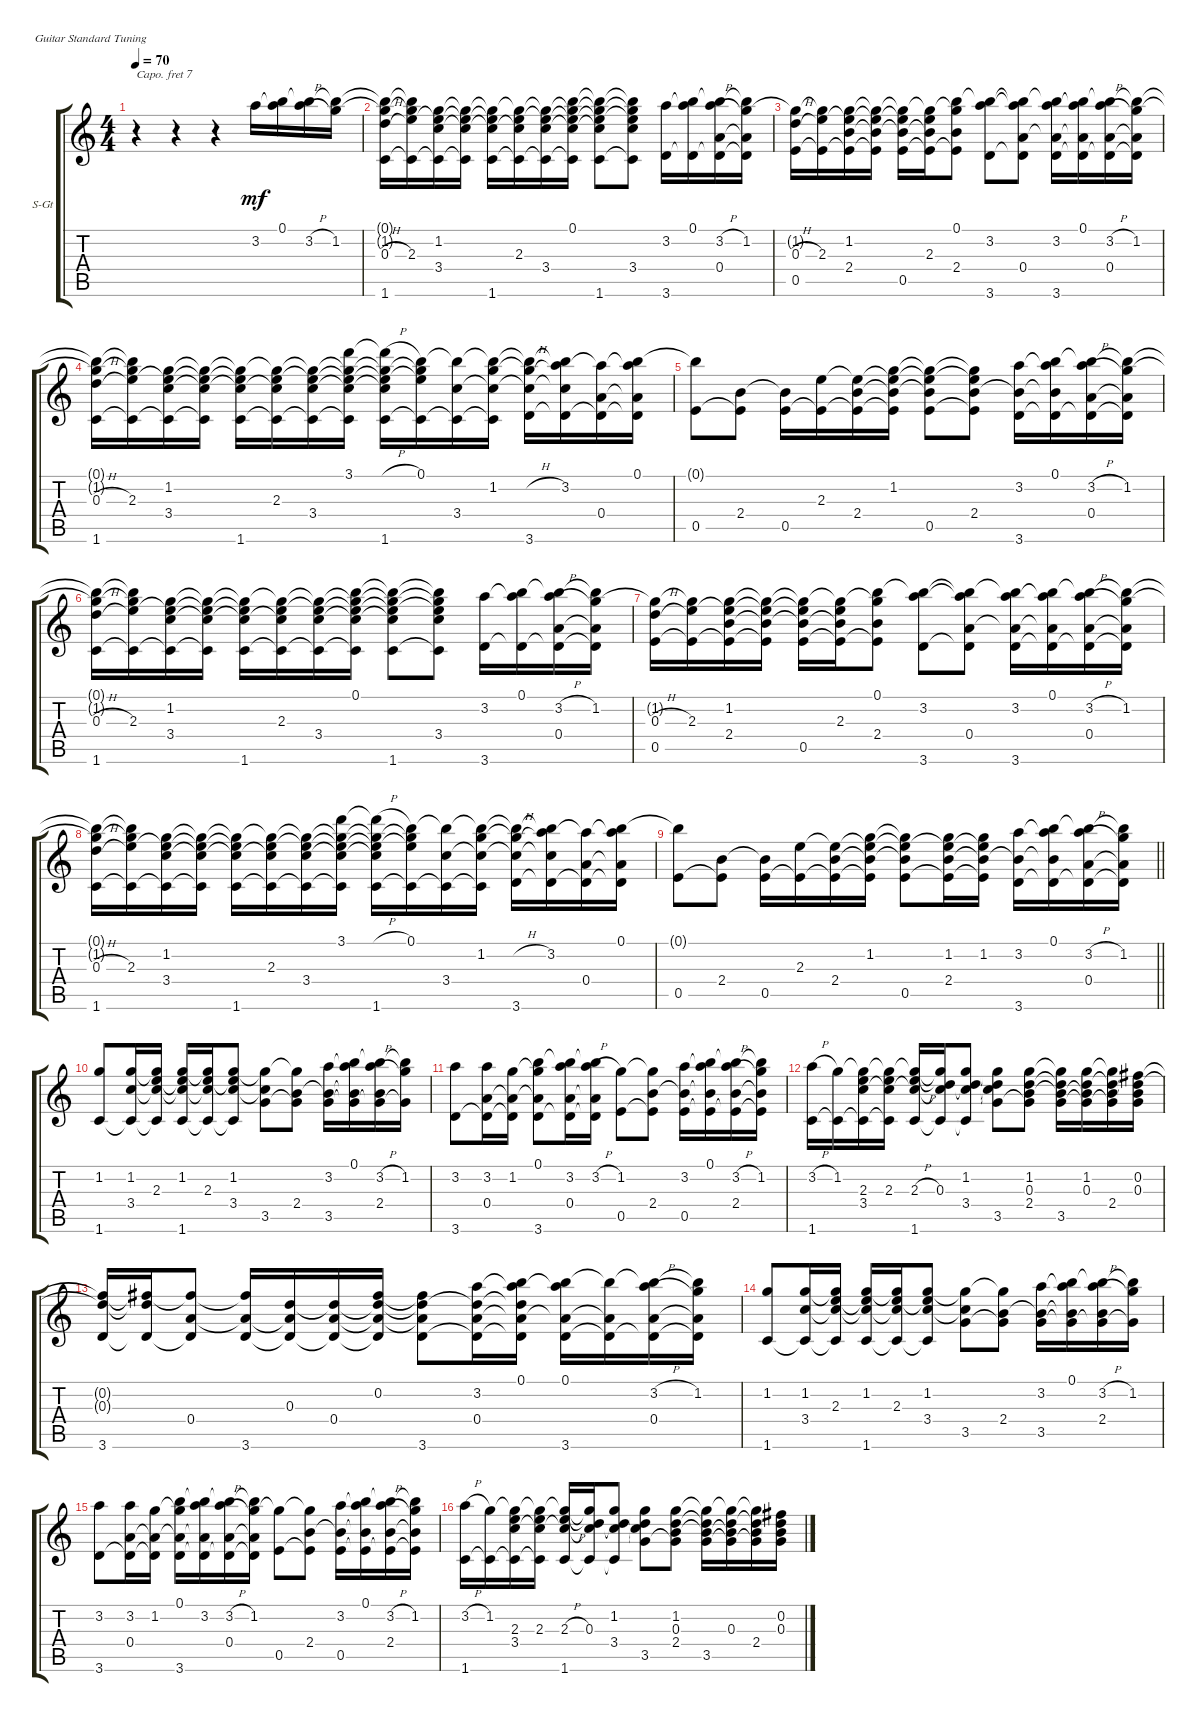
\defaultSystemsLayout 4
\bracketExtendMode groupsimilarinstruments
\firstSystemTrackNameOrientation horizontal
\otherSystemsTrackNameOrientation horizontal
\track ("Steel Guitar" "S-Gt") {instrument acousticguitarsteel}
\staff {score tabs}
\capo 7
\tuning (E4 B3 G3 D3 A2 E2)
\ts (4 4)
\tempo 70
\clef g2
\ks c
r.4{dy mf instrument acousticguitarsteel} r.4 r.4 3.2.16 (0.1 3.2{t}).16 (3.2{h} 0.1{t}).16 (1.2 0.1{t}).16 |
(1.6 0.3{h} 1.2{t} 0.1{t}).16 (2.3 1.2{t} 0.1{t} 1.6{t}).16 (3.4 1.2 1.6{t} 2.3{t}).16 (1.2{t} 1.6{t} 3.4{t} 2.3{t}).16 (1.6 3.4{t} 2.3{t} 1.2{t}).16 (2.3 1.6{t} 3.4{t} 1.2{t}).16 (3.4 1.6{t} 1.2{t} 2.3{t}).16 (0.1 1.6{t} 3.4{t} 1.2{t} 2.3{t}).16 (1.6 3.4{t} 1.2{t} 2.3{t} 0.1{t}).8 (3.4 1.6{t} 1.2{t} 2.3{t} 0.1{t}).8 (3.2 3.6).16 (0.1 3.6{t} 3.2{t}).16 (3.2{h} 3.6{t} 0.1{t} 0.4).16 (1.2 3.6{t} 0.1{t} 0.4{t}).16 |
(0.5 0.3{h} 1.2{t}).16 (2.3 0.5{t} 1.2{t}).16 (2.4 0.5{t} 2.3{t} 1.2).16 (1.2{t} 0.5{t} 2.4{t} 2.3{t}).16 (0.5 2.4{t} 2.3{t} 1.2{t}).16 (2.3 0.5{t} 2.4{t} 1.2{t}).16 (0.1 2.4 0.5{t} 1.2{t}).8 (3.2 3.6 0.1{t}).8 (0.4 3.6{t} 3.2{t} 0.1{t}).8 (3.2 3.6 0.4{t} 0.1{t}).16 (0.1 3.6{t} 3.2{t} 0.4{t}).16 (3.2{h} 3.6{t} 0.1{t} 0.4).16 (1.2 3.6{t} 0.1{t} 0.4{t}).16 |
(1.6 0.3{h} 1.2{t} 0.1{t}).16 (2.3 1.2{t} 0.1{t} 1.6{t}).16 (3.4 1.2 1.6{t} 2.3{t}).16 (1.2{t} 1.6{t} 3.4{t} 2.3{t}).16 (1.6 3.4{t} 2.3{t} 1.2{t}).16 (2.3 1.6{t} 3.4{t} 1.2{t}).16 (3.4 1.6{t} 1.2{t} 2.3{t}).16 (3.1 1.6{t} 3.4{t} 1.2{t} 2.3{t}).16 (1.6 3.4{t} 1.2{t} 2.3{t} 3.1{h t}).16 (1.6{t} 1.2{t} 2.3{t} 0.1).16 (3.4 1.6{t} 0.1{t}).16 (1.2 1.6{t} 3.4{t} 0.1{t}).16 (3.6 1.2{h t} 3.4{t} 0.1{t}).16 (3.2 3.4{t} 0.1{t} 3.6{t}).16 (0.4 3.6{t} 3.2{t}).16 (0.1 0.4{t} 3.6{t} 3.2{t}).16 |
(0.5 0.1{t}).8 (2.4 0.5{t}).8 (0.5 2.4{t}).16 (0.5{t} 2.3).16 (2.4 0.5{t} 2.3{t}).16 (2.4{t} 0.5{t} 2.3{t} 1.2).16 (0.5 2.4{t} 2.3{t} 1.2{t}).8 (2.4 0.5{t} 1.2{t} 2.3{t}).8 (3.2 3.6 2.4{t}).16 (0.1 3.6{t} 3.2{t} 2.4{t}).16 (3.2{h} 3.6{t} 0.1{t} 0.4).16 (1.2 3.6{t} 0.1{t} 0.4{t}).16 |
(1.6 0.3{h} 1.2{t} 0.1{t}).16 (2.3 1.2{t} 0.1{t} 1.6{t}).16 (3.4 1.2 1.6{t} 2.3{t}).16 (1.2{t} 1.6{t} 3.4{t} 2.3{t}).16 (1.6 3.4{t} 2.3{t} 1.2{t}).16 (2.3 1.6{t} 3.4{t} 1.2{t}).16 (3.4 1.6{t} 1.2{t} 2.3{t}).16 (0.1 1.6{t} 3.4{t} 1.2{t} 2.3{t}).16 (1.6 3.4{t} 1.2{t} 2.3{t} 0.1{t}).8 (3.4 1.6{t} 1.2{t} 2.3{t} 0.1{t}).8 (3.2 3.6).16 (0.1 3.6{t} 3.2{t}).16 (3.2{h} 3.6{t} 0.1{t} 0.4).16 (1.2 3.6{t} 0.1{t} 0.4{t}).16 |
(0.5 0.3{h} 1.2{t}).16 (2.3 0.5{t} 1.2{t}).16 (2.4 0.5{t} 2.3{t} 1.2).16 (1.2{t} 0.5{t} 2.4{t} 2.3{t}).16 (0.5 2.4{t} 2.3{t} 1.2{t}).16 (2.3 0.5{t} 2.4{t} 1.2{t}).16 (0.1 2.4 0.5{t} 1.2{t}).8 (3.2 3.6 0.1{t}).8 (0.4 3.6{t} 3.2{t} 0.1{t}).8 (3.2 3.6 0.4{t} 0.1{t}).16 (0.1 3.6{t} 3.2{t} 0.4{t}).16 (3.2{h} 3.6{t} 0.1{t} 0.4).16 (1.2 3.6{t} 0.1{t} 0.4{t}).16 |
(1.6 0.3{h} 1.2{t} 0.1{t}).16 (2.3 1.2{t} 0.1{t} 1.6{t}).16 (3.4 1.2 1.6{t} 2.3{t}).16 (1.2{t} 1.6{t} 3.4{t} 2.3{t}).16 (1.6 3.4{t} 2.3{t} 1.2{t}).16 (2.3 1.6{t} 3.4{t} 1.2{t}).16 (3.4 1.6{t} 1.2{t} 2.3{t}).16 (3.1 1.6{t} 3.4{t} 1.2{t} 2.3{t}).16 (1.6 3.4{t} 1.2{t} 2.3{t} 3.1{h t}).16 (1.6{t} 1.2{t} 2.3{t} 0.1).16 (3.4 1.6{t} 0.1{t}).16 (1.2 1.6{t} 3.4{t} 0.1{t}).16 (3.6 1.2{h t} 3.4{t} 0.1{t}).16 (3.2 3.4{t} 0.1{t} 3.6{t}).16 (0.4 3.6{t} 3.2{t}).16 (0.1 0.4{t} 3.6{t} 3.2{t}).16 |
\barLineRight lightlight
(0.5 0.1{t}).8 (2.4 0.5{t}).8 (0.5 2.4{t}).16 (0.5{t} 2.3).16 (2.4 0.5{t} 2.3{t}).16 (2.4{t} 0.5{t} 2.3{t} 1.2).16 (0.5 2.4{t} 2.3{t} 1.2{t}).8 (2.4 0.5{t} 1.2 2.3{t}).16 (2.4{t} 0.5{t} 1.2 2.3{t}).16 (3.2 3.6 2.4{t}).16 (0.1 3.6{t} 3.2{t} 2.4{t}).16 (3.2{h} 3.6{t} 0.1{t} 0.4).16 (1.2 3.6{t} 0.1{t} 0.4{t}).16 |
(1.6 1.2).8 (1.2 3.4 1.6{t}).16 (1.2{t} 2.3 1.6{t} 3.4{t}).16 (1.2 2.3{t} 1.6 3.4{t}).16 (2.3 1.2{t} 1.6{t} 3.4{t}).16 (1.2 2.3{t} 1.6{t} 3.4).8 (3.5 1.2{t} 3.4{t}).8 (2.4 3.5{t} 1.2{t}).8 (3.2 3.5 2.4{t}).16 (0.1 2.4{t} 3.5{t} 3.2{t}).16 (3.2{h} 2.4 3.5{t} 0.1{t}).16 (1.2 3.5{t} 0.1{t}).16 |
(3.2 3.6).8 (3.2 0.4 3.6{t}).16 (1.2 3.6{t} 0.4{t}).16 (0.1 3.6 0.4{t} 1.2{t}).8 (3.2 0.4 3.6{t} 0.1{t}).16 (3.2{h} 0.1{t} 0.4{t} 3.6{t}).16 (1.2 0.5).8 (2.4 0.5{t} 1.2{t}).8 (3.2 0.5 2.4{t}).16 (0.1 3.2{t} 0.5{t} 2.4{t}).16 (3.2{h} 0.1{t} 2.4 0.5{t}).16 (1.2 0.1{t} 2.4{t} 0.5{t}).16 |
(3.2{h} 1.6).16 (1.2 1.6{t}).16 (2.3 3.4 1.6{t} 1.2{t}).16 (2.3 1.6{t} 3.4{t} 1.2{t}).16 (2.3{h} 1.6 3.4{t} 1.2{t}).16 (0.3 1.6{t} 3.4{t} 1.2{t}).16 (1.2 3.4 1.6{t} 0.3{t}).8 (3.5 3.4{t} 0.3{t} 1.2{t}).8 (2.4 0.3 1.2 3.5{t}).8 (3.5 1.2{t} 0.3{t} 2.4{t}).16 (0.3 3.5{t} 1.2 2.4{t}).16 (2.4 3.5{t} 0.3{t} 1.2{t}).16 (0.2 3.5{t} 2.4{t} 0.3).16 |
(3.6 0.2{t} 0.3{t}).16 (3.6{t} 0.2{t} 0.3{t}).16 (0.4 3.6{t} 0.2{t}).8 (3.6 0.4{t} 0.2{t}).16 (0.3 3.6{t} 0.4{t}).16 (0.4 3.6{t} 0.3{t}).16 (0.2 3.6{t} 0.4{t} 0.3{t}).16 (3.6 0.4{t} 0.2{t} 0.3{t}).8 (0.4 3.6{t} 3.2 0.3{t}).16 (0.4{t} 3.6{t} 3.2{t} 0.3{t} 0.1).16 (0.1 3.6 0.4{t} 3.2{t}).16 (3.6{t} 0.4{t} 0.1{t}).16 (3.2{h} 0.4 3.6{t} 0.1{t}).16 (1.2 0.4{t} 3.6{t} 0.1{t}).16 |
(1.6 1.2).8 (1.2 3.4 1.6{t}).16 (1.2{t} 2.3 1.6{t} 3.4{t}).16 (1.2 2.3{t} 1.6 3.4{t}).16 (2.3 1.2{t} 1.6{t} 3.4{t}).16 (1.2 2.3{t} 1.6{t} 3.4).8 (3.5 1.2{t} 3.4{t}).8 (2.4 3.5{t} 1.2{t}).8 (3.2 3.5 2.4{t}).16 (0.1 2.4{t} 3.5{t} 3.2{t}).16 (3.2{h} 2.4 3.5{t} 0.1{t}).16 (1.2 3.5{t} 0.1{t}).16 |
(3.2 3.6).8 (3.2 0.4 3.6{t}).16 (1.2 3.6{t} 0.4{t}).16 (0.1 3.6 0.4{t} 1.2{t}).16 (0.1{t} 3.6{t} 0.4{t} 3.2).16 (3.2{h} 0.4 3.6{t} 0.1{t}).16 (1.2 0.1{t} 0.4{t} 3.6{t}).16 (1.2{t} 0.5).8 (2.4 0.5{t} 1.2{t}).8 (3.2 0.5 2.4{t}).16 (0.1 3.2{t} 0.5{t} 2.4{t}).16 (3.2{h} 0.1{t} 2.4 0.5{t}).16 (1.2 0.1{t} 2.4{t} 0.5{t}).16 |
(3.2{h} 1.6).16 (1.2 1.6{t}).16 (2.3 3.4 1.6{t} 1.2{t}).16 (2.3 1.6{t} 3.4{t} 1.2{t}).16 (2.3{h} 1.6 3.4{t} 1.2{t}).16 (0.3 1.6{t} 3.4{t} 1.2{t}).16 (1.2 3.4 1.6{t} 0.3{t}).8 (3.5 3.4{t} 0.3{t} 1.2{t}).8 (2.4 0.3 1.2 3.5{t}).8 (3.5 1.2{t} 0.3{t} 2.4{t}).16 (0.3 3.5{t} 1.2{t} 2.4{t}).16 (2.4 3.5{t} 0.3{t} 1.2{t}).16 (0.2 3.5{t} 2.4{t} 0.3).16
